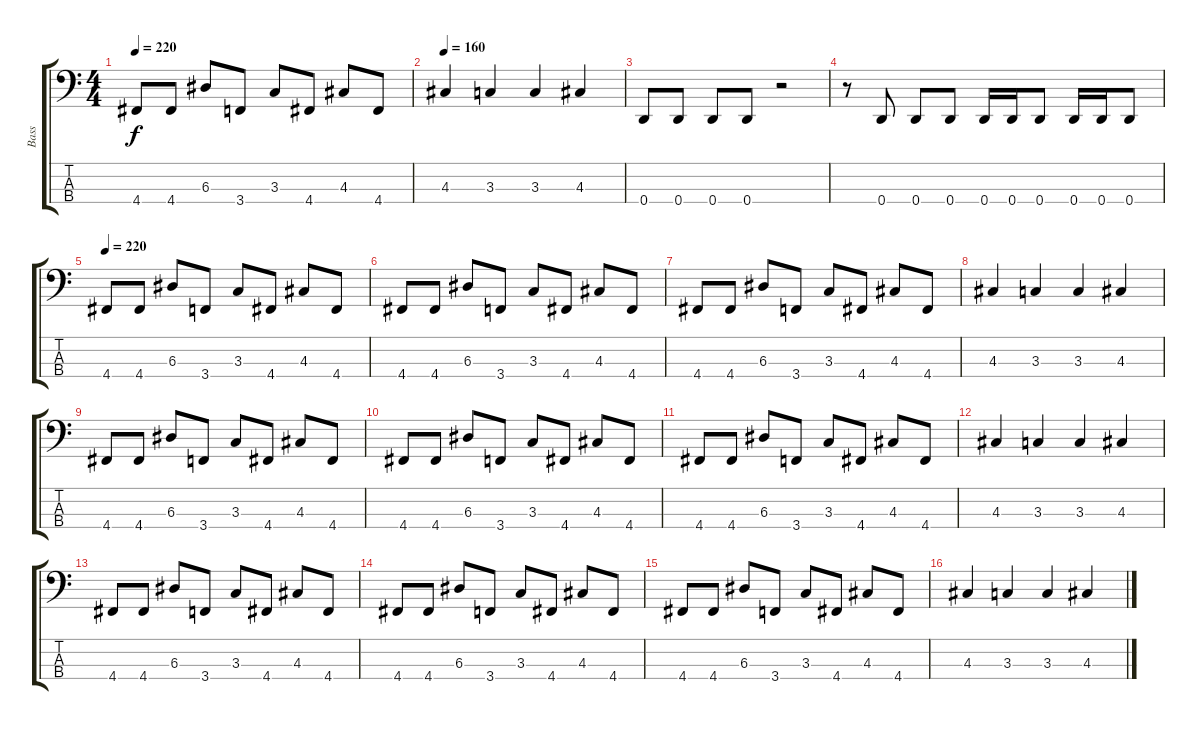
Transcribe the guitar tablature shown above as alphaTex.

\track ("Bass" "Bass") {instrument electricbasspick}
\staff {score tabs}
\tuning (G2 D2 A1 D1) {hide}
\ts (4 4)
\tempo 220
\clef f4
\ks c
4.4.8{dy f} 4.4.8 6.3.8 3.4.8 3.3.8 4.4.8 4.3.8 4.4.8 |
\tempo 160
4.3.4 3.3.4 3.3.4 4.3.4 |
0.4.8 0.4.8 0.4.8 0.4.8 r.2 |
r.8 0.4.8 0.4.8 0.4.8 0.4.16 0.4.16 0.4.8 0.4.16 0.4.16 0.4.8 |
\tempo 220
4.4.8 4.4.8 6.3.8 3.4.8 3.3.8 4.4.8 4.3.8 4.4.8 |
4.4.8 4.4.8 6.3.8 3.4.8 3.3.8 4.4.8 4.3.8 4.4.8 |
4.4.8 4.4.8 6.3.8 3.4.8 3.3.8 4.4.8 4.3.8 4.4.8 |
4.3.4 3.3.4 3.3.4 4.3.4 |
4.4.8 4.4.8 6.3.8 3.4.8 3.3.8 4.4.8 4.3.8 4.4.8 |
4.4.8 4.4.8 6.3.8 3.4.8 3.3.8 4.4.8 4.3.8 4.4.8 |
4.4.8 4.4.8 6.3.8 3.4.8 3.3.8 4.4.8 4.3.8 4.4.8 |
4.3.4 3.3.4 3.3.4 4.3.4 |
4.4.8 4.4.8 6.3.8 3.4.8 3.3.8 4.4.8 4.3.8 4.4.8 |
4.4.8 4.4.8 6.3.8 3.4.8 3.3.8 4.4.8 4.3.8 4.4.8 |
4.4.8 4.4.8 6.3.8 3.4.8 3.3.8 4.4.8 4.3.8 4.4.8 |
4.3.4 3.3.4 3.3.4 4.3.4
